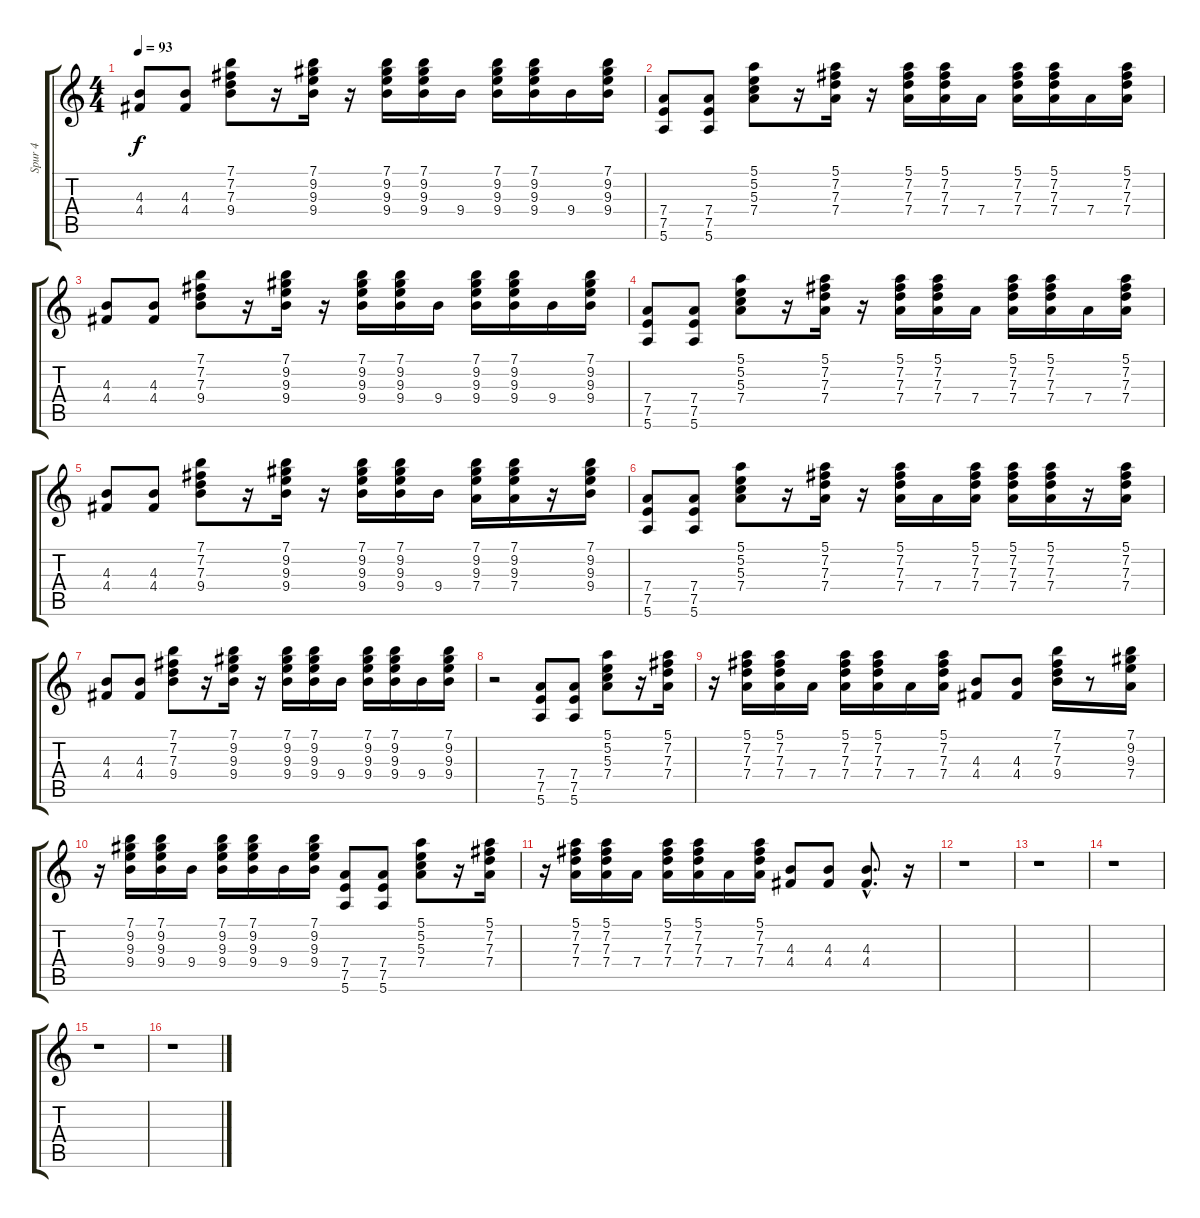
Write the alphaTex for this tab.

\track ("Spur 4" "Spur 4") {instrument electricguitarjazz}
\staff {score tabs}
\tuning (E4 B3 G3 D3 A2 E2) {hide}
\ts (4 4)
\tempo 93
\clef g2
\ks c
(4.3 4.4).8{dy f} (4.3 4.4).8 (7.1 7.2 7.3 9.4).8 r.16 (7.1 9.2 9.3 9.4).16 r.16 (7.1 9.2 9.3 9.4).16 (7.1 9.2 9.3 9.4).16 9.4.16 (7.1 9.2 9.3 9.4).16 (7.1 9.2 9.3 9.4).16 9.4.16 (7.1 9.2 9.3 9.4).16 |
(7.4 7.5 5.6).8 (7.4 7.5 5.6).8 (5.1 5.2 5.3 7.4).8 r.16 (5.1 7.2 7.3 7.4).16 r.16 (5.1 7.2 7.3 7.4).16 (5.1 7.2 7.3 7.4).16 7.4.16 (5.1 7.2 7.3 7.4).16 (5.1 7.2 7.3 7.4).16 7.4.16 (5.1 7.2 7.3 7.4).16 |
(4.3 4.4).8 (4.3 4.4).8 (7.1 7.2 7.3 9.4).8 r.16 (7.1 9.2 9.3 9.4).16 r.16 (7.1 9.2 9.3 9.4).16 (7.1 9.2 9.3 9.4).16 9.4.16 (7.1 9.2 9.3 9.4).16 (7.1 9.2 9.3 9.4).16 9.4.16 (7.1 9.2 9.3 9.4).16 |
(7.4 7.5 5.6).8 (7.4 7.5 5.6).8 (5.1 5.2 5.3 7.4).8 r.16 (5.1 7.2 7.3 7.4).16 r.16 (5.1 7.2 7.3 7.4).16 (5.1 7.2 7.3 7.4).16 7.4.16 (5.1 7.2 7.3 7.4).16 (5.1 7.2 7.3 7.4).16 7.4.16 (5.1 7.2 7.3 7.4).16 |
(4.3 4.4).8 (4.3 4.4).8 (7.1 7.2 7.3 9.4).8 r.16 (7.1 9.2 9.3 9.4).16 r.16 (7.1 9.2 9.3 9.4).16 (7.1 9.2 9.3 9.4).16 9.4.16 (7.1 9.2 9.3 7.4).16 (7.1 9.2 9.3 7.4).16 r.16 (7.1 9.2 9.3 9.4).16 |
(7.4 7.5 5.6).8{balance 9} (7.4 7.5 5.6).8 (5.1 5.2 5.3 7.4).8 r.16 (5.1 7.2 7.3 7.4).16 r.16 (5.1 7.2 7.3 7.4).16 7.4.16 (5.1 7.2 7.3 7.4).16 (5.1 7.2 7.3 7.4).16 (5.1 7.2 7.3 7.4).16 r.16 (5.1 7.2 7.3 7.4).16 |
(4.3 4.4).8 (4.3 4.4).8 (7.1 7.2 7.3 9.4).8 r.16 (7.1 9.2 9.3 9.4).16 r.16 (7.1 9.2 9.3 9.4).16 (7.1 9.2 9.3 9.4).16 9.4.16 (7.1 9.2 9.3 9.4).16 (7.1 9.2 9.3 9.4).16 9.4.16 (7.1 9.2 9.3 9.4).16 |
r.2 (7.4 7.5 5.6).8 (7.4 7.5 5.6).8 (5.1 5.2 5.3 7.4).8 r.16 (5.1 7.2 7.3 7.4).16 |
r.16 (5.1 7.2 7.3 7.4).16 (5.1 7.2 7.3 7.4).16 7.4.16 (5.1 7.2 7.3 7.4).16 (5.1 7.2 7.3 7.4).16 7.4.16 (5.1 7.2 7.3 7.4).16 (4.3 4.4).8 (4.3 4.4).8 (7.1 7.2 7.3 9.4).16 r.8 (7.1 9.2 9.3 7.4).16 |
r.16 (7.1 9.2 9.3 9.4).16 (7.1 9.2 9.3 9.4).16 9.4.16 (7.1 9.2 9.3 9.4).16 (7.1 9.2 9.3 9.4).16 9.4.16 (7.1 9.2 9.3 9.4).16 (7.4 7.5 5.6).8 (7.4 7.5 5.6).8 (5.1 5.2 5.3 7.4).8 r.16 (5.1 7.2 7.3 7.4).16 |
r.16 (5.1 7.2 7.3 7.4).16 (5.1 7.2 7.3 7.4).16 7.4.16 (5.1 7.2 7.3 7.4).16 (5.1 7.2 7.3 7.4).16 7.4.16 (5.1 7.2 7.3 7.4).16 (4.3 4.4).8 (4.3 4.4).8 (4.3{hac} 4.4{hac}).8{d} r.16 |
r.1 |
r.1 |
r.1 |
r.1 |
r.1
